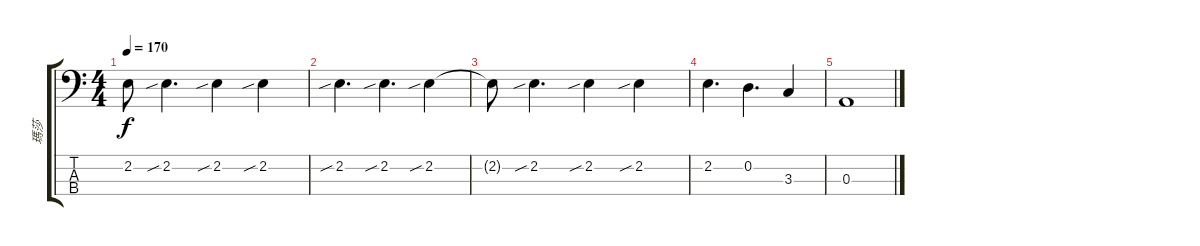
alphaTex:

\track ("瑪莎" "瑪莎") {instrument electricbassfinger}
\staff {score tabs}
\tuning (G2 D2 A1 E1) {hide}
\ts (4 4)
\tempo 170
\clef f4
\ks c
2.2{t}.8{dy f} 2.2{sib}.4{d} 2.2{sib}.4 2.2{sib}.4 |
2.2{sib}.4{d} 2.2{sib}.4{d} 2.2{sib}.4 |
2.2{t}.8 2.2{sib}.4{d} 2.2{sib}.4 2.2{sib}.4 |
2.2.4{d} 0.2.4{d} 3.3.4 |
0.3.1
